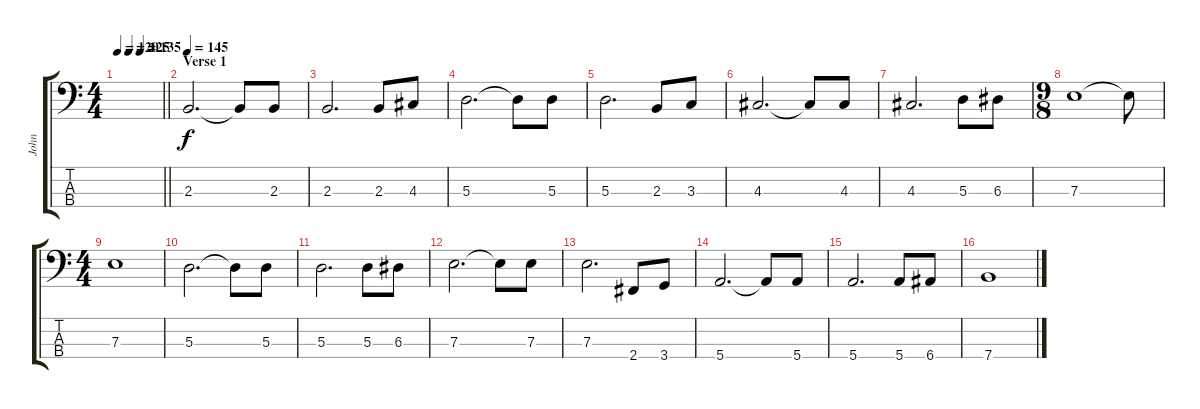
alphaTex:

\track ("John" "John") {instrument electricbassfinger}
\staff {score tabs}
\tuning (G2 D2 A1 E1) {hide}
\ts (4 4)
\tempo 120
\tempo (125 0.25)
\tempo (135 0.5)
\clef f4
\barLineRight lightlight
\ks c
|
\section ("" "Verse 1")
\tempo 145
2.3.2{d} 2.3{t}.8 2.3.8 |
2.3.2{d} 2.3.8 4.3.8 |
5.3.2{d} 5.3{t}.8 5.3.8 |
5.3.2{d} 2.3.8 3.3.8 |
4.3.2{d} 4.3{t}.8 4.3.8 |
4.3.2{d} 5.3.8 6.3.8 |
\ts (9 8)
7.3.1 7.3{t}.8 |
\ts (4 4)
7.3.1 |
5.3.2{d} 5.3{t}.8 5.3.8 |
5.3.2{d} 5.3.8 6.3.8 |
7.3.2{d} 7.3{t}.8 7.3.8 |
7.3.2{d} 2.4.8 3.4.8 |
5.4.2{d} 5.4{t}.8 5.4.8 |
5.4.2{d} 5.4.8 6.4.8 |
7.4.1
